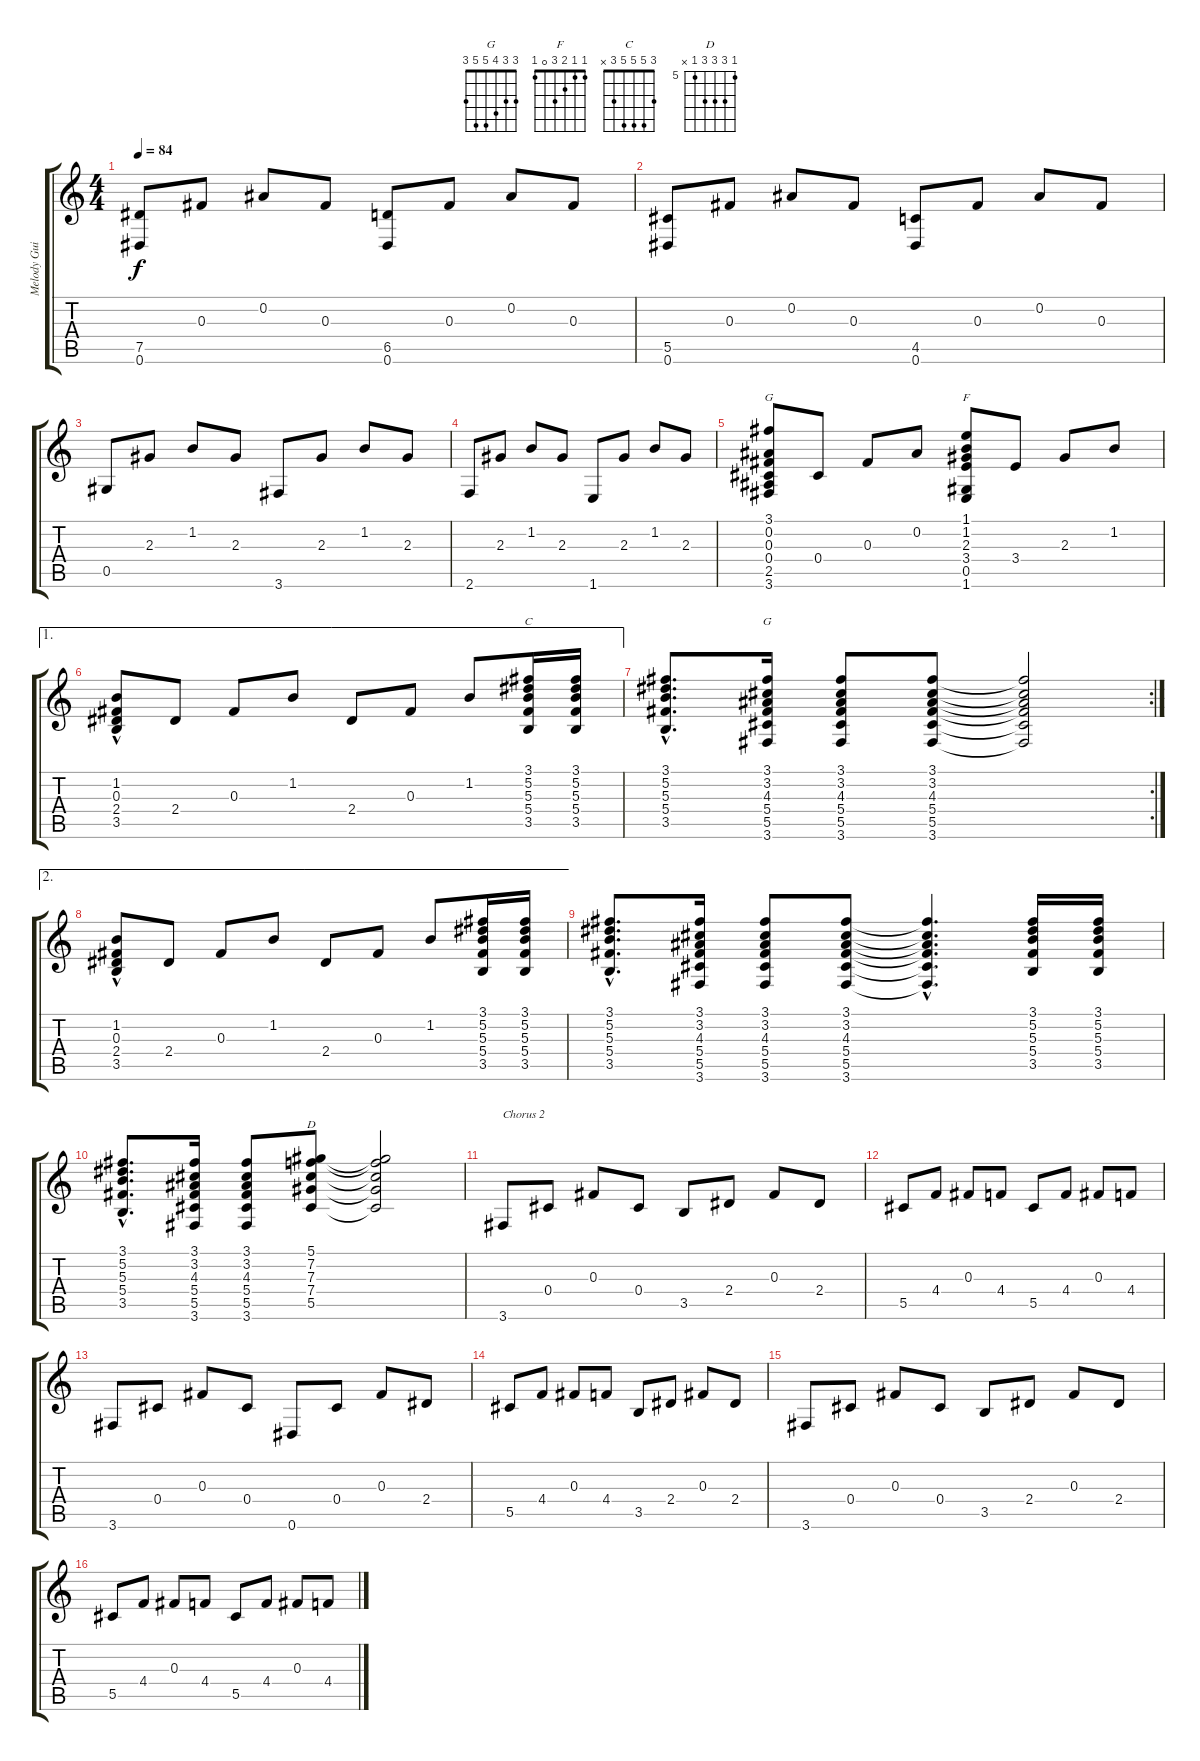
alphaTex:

\track ("Melody Guitar" "Melody Gui") {instrument acousticguitarnylon}
\staff {score tabs}
\tuning (Eb4 Bb3 Gb3 Db3 Ab2 Eb2) {hide}
\chord ("G" 3 0 0 0 2 3)
\chord ("F" 1 1 2 3 0 1)
\chord ("C" 3 5 5 5 3 x)
\chord ("G" 3 3 4 5 5 3)
\chord ("D" 5 7 7 7 5 x) {firstfret 5}
\ts (4 4)
\tempo 84
\clef g2
\ks c
(7.5 0.6).8{dy f} 0.3.8 0.2.8 0.3.8 (6.5 0.6).8 0.3.8 0.2.8 0.3.8 |
(5.5 0.6).8 0.3.8 0.2.8 0.3.8 (4.5 0.6).8 0.3.8 0.2.8 0.3.8 |
0.5.8 2.3.8 1.2.8 2.3.8 3.6.8 2.3.8 1.2.8 2.3.8 |
2.6.8 2.3.8 1.2.8 2.3.8 1.6.8 2.3.8 1.2.8 2.3.8 |
(3.1 0.2 0.3 0.4 2.5 3.6).8{ch "G"} 0.4.8 0.3.8 0.2.8 (1.1 1.2 2.3 3.4 0.5 1.6).8{ch "F"} 3.4.8 2.3.8 1.2.8 |
\ae 1
(1.2 0.3 2.4 3.5{hac}).8 2.4.8 0.3.8 1.2.8 2.4.8 0.3.8 1.2.8 (3.1 5.2 5.3 5.4 3.5).16{ch "C"} (3.1 5.2 5.3 5.4 3.5).16 |
\rc 2
(3.1{hac} 5.2{hac} 5.3{hac} 5.4{hac} 3.5{hac}).8{d} (3.1 3.2 4.3 5.4 5.5 3.6).16{ch "G"} (3.1 3.2 4.3 5.4 5.5 3.6).8 (3.1 3.2 4.3 5.4 5.5 3.6).8 (3.1{t} 3.2{t} 4.3{t} 5.4{t} 5.5{t} 3.6{t}).2 |
\ae 2
(1.2 0.3 2.4 3.5{hac}).8 2.4.8 0.3.8 1.2.8 2.4.8 0.3.8 1.2.8 (3.1 5.2 5.3 5.4 3.5).16 (3.1 5.2 5.3 5.4 3.5).16 |
(3.1{hac} 5.2{hac} 5.3{hac} 5.4{hac} 3.5{hac}).8{d} (3.1 3.2 4.3 5.4 5.5 3.6).16 (3.1 3.2 4.3 5.4 5.5 3.6).8 (3.1 3.2 4.3 5.4 5.5 3.6).8 (3.1{hac t} 3.2{hac t} 4.3{hac t} 5.4{hac t} 5.5{hac t} 3.6{hac t}).4{d} (3.1 5.2 5.3 5.4 3.5).16 (3.1 5.2 5.3 5.4 3.5).16 |
(3.1{hac} 5.2{hac} 5.3{hac} 5.4{hac} 3.5{hac}).8{d} (3.1 3.2 4.3 5.4 5.5 3.6).16 (3.1 3.2 4.3 5.4 5.5 3.6).8 (5.1 7.2 7.3 7.4 5.5).8{ch "D"} (5.1{t} 7.2{t} 7.3{t} 7.4{t} 5.5{t}).2 |
3.6.8{txt "Chorus 2"} 0.4.8 0.3.8 0.4.8 3.5.8 2.4.8 0.3.8 2.4.8 |
5.5.8 4.4.8 0.3.8 4.4.8 5.5.8 4.4.8 0.3.8 4.4.8 |
3.6.8 0.4.8 0.3.8 0.4.8 0.6.8 0.4.8 0.3.8 2.4.8 |
5.5.8 4.4.8 0.3.8 4.4.8 3.5.8 2.4.8 0.3.8 2.4.8 |
3.6.8 0.4.8 0.3.8 0.4.8 3.5.8 2.4.8 0.3.8 2.4.8 |
5.5.8 4.4.8 0.3.8 4.4.8 5.5.8 4.4.8 0.3.8 4.4.8
